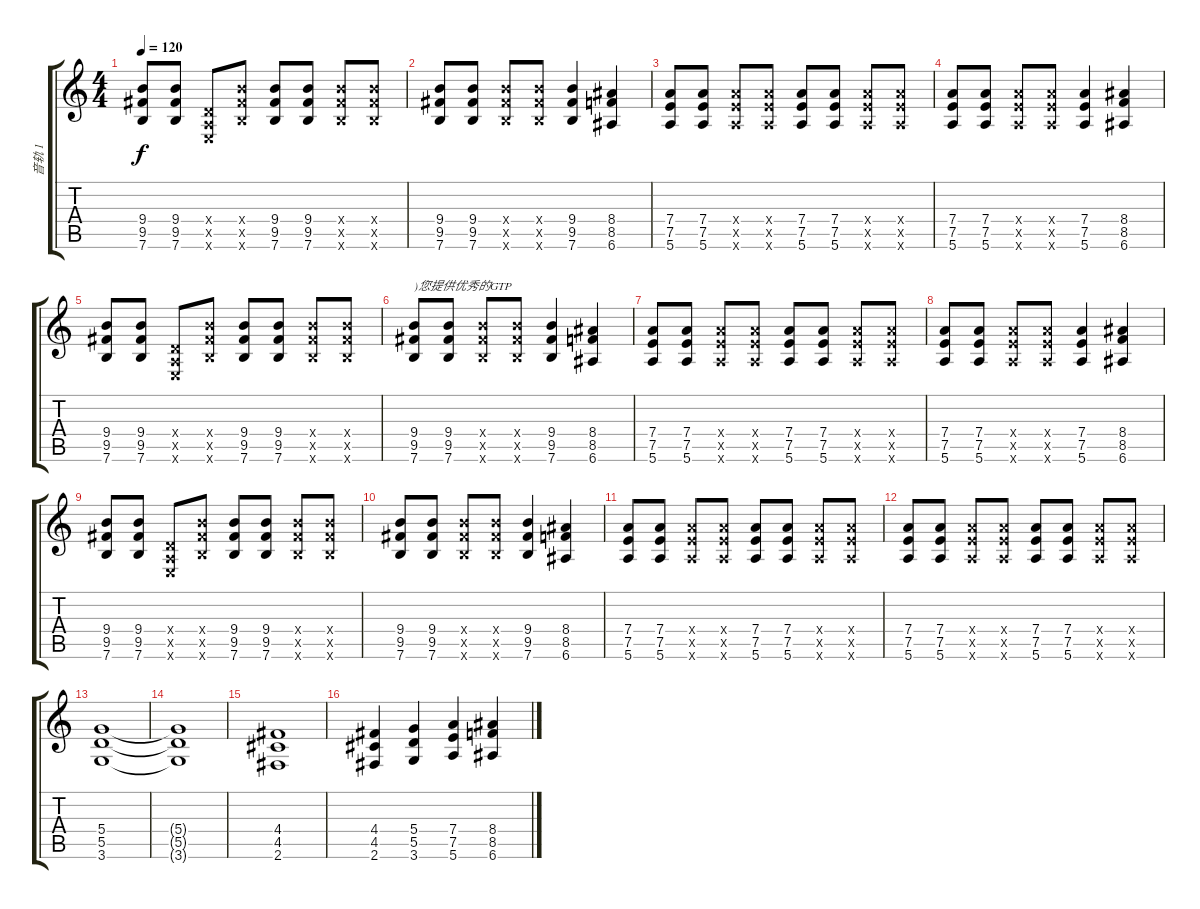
\track ("音轨 1" "音轨 1") {instrument overdrivenguitar}
\staff {score tabs}
\tuning (E4 B3 G3 D3 A2 E2) {hide}
\ts (4 4)
\tempo 120
\clef g2
\ks c
(9.4 9.5 7.6).8{dy f} (9.4 9.5 7.6).8 (0.4{x} 0.5{x} 0.6{x}).8 (9.4{x} 9.5{x} 7.6{x}).8 (9.4 9.5 7.6).8 (9.4 9.5 7.6).8 (9.4{x} 9.5{x} 7.6{x}).8 (9.4{x} 9.5{x} 7.6{x}).8 |
(9.4 9.5 7.6).8 (9.4 9.5 7.6).8 (9.4{x} 9.5{x} 7.6{x}).8 (9.4{x} 9.5{x} 7.6{x}).8 (9.4 9.5 7.6).4 (8.4 8.5 6.6).4 |
(7.4 7.5 5.6).8 (7.4 7.5 5.6).8 (7.4{x} 7.5{x} 5.6{x}).8 (7.4{x} 7.5{x} 5.6{x}).8 (7.4 7.5 5.6).8 (7.4 7.5 5.6).8 (7.4{x} 7.5{x} 5.6{x}).8 (7.4{x} 7.5{x} 5.6{x}).8 |
(7.4 7.5 5.6).8 (7.4 7.5 5.6).8 (7.4{x} 7.5{x} 5.6{x}).8 (7.4{x} 7.5{x} 5.6{x}).8 (7.4 7.5 5.6).4 (8.4 8.5 6.6).4 |
(9.4 9.5 7.6).8 (9.4 9.5 7.6).8 (0.4{x} 0.5{x} 0.6{x}).8 (9.4{x} 9.5{x} 7.6{x}).8 (9.4 9.5 7.6).8 (9.4 9.5 7.6).8 (9.4{x} 9.5{x} 7.6{x}).8 (9.4{x} 9.5{x} 7.6{x}).8 |
(9.4 9.5 7.6).8{txt ")您提供优秀的GTP"} (9.4 9.5 7.6).8 (9.4{x} 9.5{x} 7.6{x}).8 (9.4{x} 9.5{x} 7.6{x}).8 (9.4 9.5 7.6).4 (8.4 8.5 6.6).4 |
(7.4 7.5 5.6).8 (7.4 7.5 5.6).8 (7.4{x} 7.5{x} 5.6{x}).8 (7.4{x} 7.5{x} 5.6{x}).8 (7.4 7.5 5.6).8 (7.4 7.5 5.6).8 (7.4{x} 7.5{x} 5.6{x}).8 (7.4{x} 7.5{x} 5.6{x}).8 |
(7.4 7.5 5.6).8 (7.4 7.5 5.6).8 (7.4{x} 7.5{x} 5.6{x}).8 (7.4{x} 7.5{x} 5.6{x}).8 (7.4 7.5 5.6).4 (8.4 8.5 6.6).4 |
(9.4 9.5 7.6).8 (9.4 9.5 7.6).8 (0.4{x} 0.5{x} 0.6{x}).8 (9.4{x} 9.5{x} 7.6{x}).8 (9.4 9.5 7.6).8 (9.4 9.5 7.6).8 (9.4{x} 9.5{x} 7.6{x}).8 (9.4{x} 9.5{x} 7.6{x}).8 |
(9.4 9.5 7.6).8 (9.4 9.5 7.6).8 (9.4{x} 9.5{x} 7.6{x}).8 (9.4{x} 9.5{x} 7.6{x}).8 (9.4 9.5 7.6).4 (8.4 8.5 6.6).4 |
(7.4 7.5 5.6).8 (7.4 7.5 5.6).8 (7.4{x} 7.5{x} 5.6{x}).8 (7.4{x} 7.5{x} 5.6{x}).8 (7.4 7.5 5.6).8 (7.4 7.5 5.6).8 (7.4{x} 7.5{x} 5.6{x}).8 (7.4{x} 7.5{x} 5.6{x}).8 |
(7.4 7.5 5.6).8 (7.4 7.5 5.6).8 (7.4{x} 7.5{x} 5.6{x}).8 (7.4{x} 7.5{x} 5.6{x}).8 (7.4 7.5 5.6).8 (7.4 7.5 5.6).8 (7.4{x} 7.5{x} 5.6{x}).8 (7.4{x} 7.5{x} 5.6{x}).8 |
(5.4 5.5 3.6).1 |
(5.4{t} 5.5{t} 3.6{t}).1 |
(4.4 4.5 2.6).1 |
(4.4 4.5 2.6).4 (5.4 5.5 3.6).4 (7.4 7.5 5.6).4 (8.4 8.5 6.6).4
